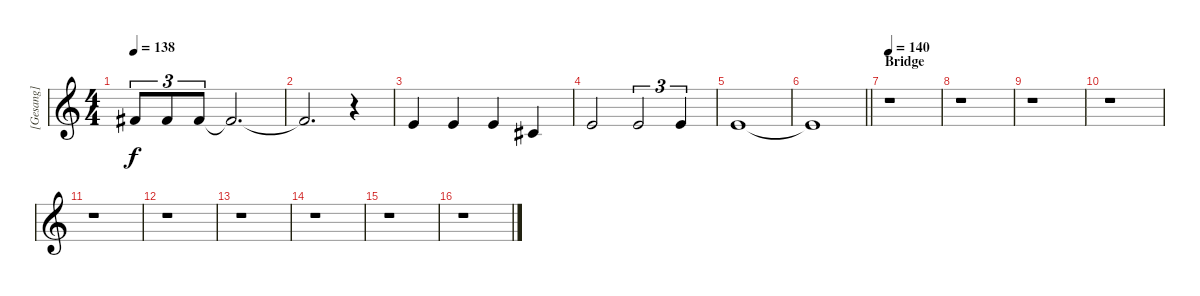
\track ("[Gesang]" "[Gesang]") {instrument choiraahs}
\staff {score}
\tuning (E4 B3 G3 D3 A2 E2) {hide}
\ts (4 4)
\tempo 138
\clef g2
\ks c
7.2.8{tu (3 2) dy f} 7.2.8{tu (3 2)} 7.2.8{tu (3 2)} 7.2{t}.2{d} |
7.2{t}.2{d} r.4 |
5.2.4 5.2.4 5.2.4 6.3.4 |
5.2.2 5.2.2{tu (3 2)} 5.2.4{tu (3 2)} |
5.2.1 |
\barLineRight lightlight
5.2{t}.1 |
\section ("" "Bridge")
\tempo 140
r.1 |
r.1 |
r.1 |
r.1 |
r.1 |
r.1 |
r.1 |
r.1 |
r.1 |
r.1
